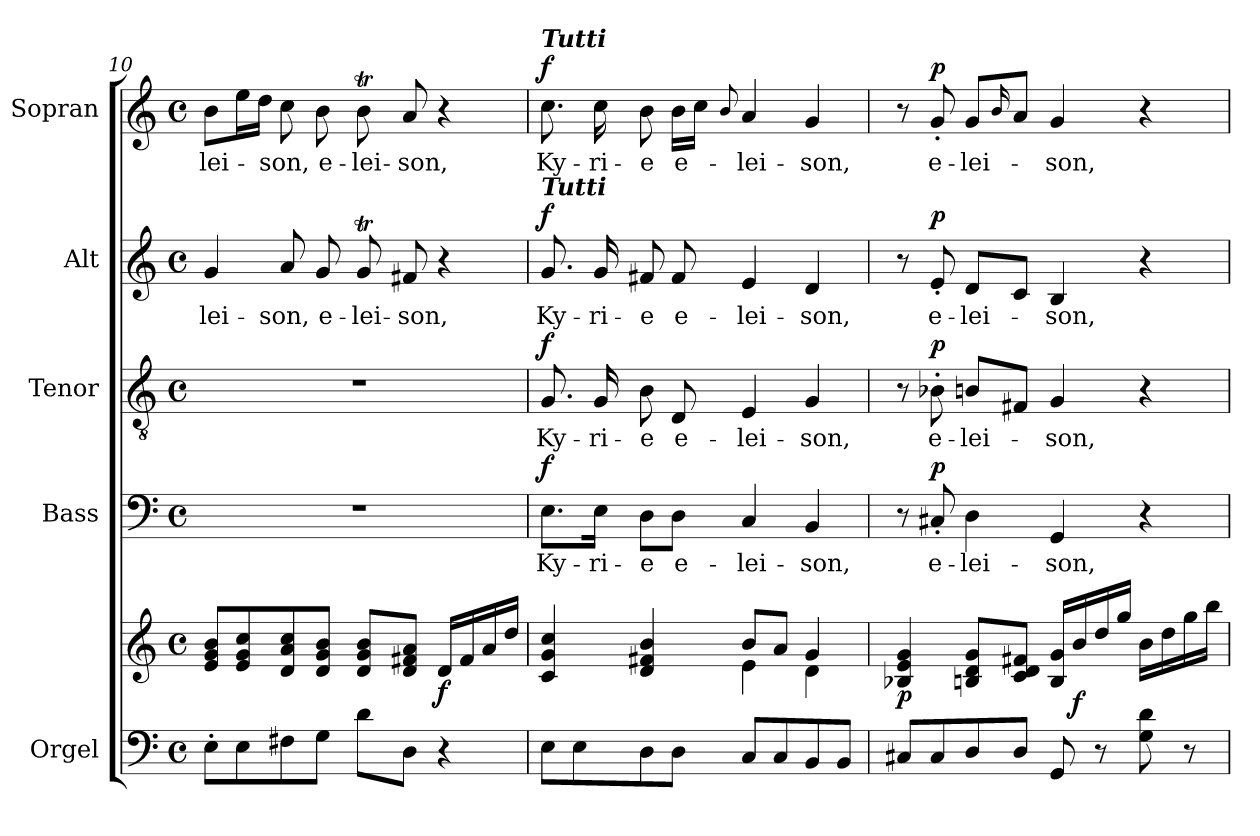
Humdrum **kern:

**kern	**kern	**dynam	**kern	**text	**dynam	**kern	**text	**dynam	**kern	**text	**dynam	**kern	**text	**dynam
*part5	*part5	*part5	*part4	*part4	*part4	*part3	*part3	*part3	*part2	*part2	*part2	*part1	*part1	*part1
*staff6	*staff5	*staff5/6	*staff4	*staff4	*staff4	*staff3	*staff3	*staff3	*staff2	*staff2	*staff2	*staff1	*staff1	*staff1
*I"Orgel	*	*	*I"Bass	*	*	*I"Tenor	*	*	*I"Alt	*	*	*I"Sopran	*	*
*	*	*	*I'B.	*	*	*I'T.	*	*	*I'A.	*	*	*I'S.	*	*
*clefF4	*clefG2	*	*clefF4	*	*	*clefGv2	*	*	*clefG2	*	*	*clefG2	*	*
*k[]	*k[]	*	*k[]	*	*	*k[]	*	*	*k[]	*	*	*k[]	*	*
*C:	*C:	*	*C:	*	*	*C:	*	*	*C:	*	*	*C:	*	*
*M4/4	*M4/4	*	*M4/4	*	*	*M4/4	*	*	*M4/4	*	*	*M4/4	*	*
*met(c)	*met(c)	*	*met(c)	*	*	*met(c)	*	*	*met(c)	*	*	*met(c)	*	*
=10	=10	=10	=10	=10	=10	=10	=10	=10	=10	=10	=10	=10	=10	=10
!	!	!	!	!	!	!	!	!	!	!LO:LY:b	!	!	!LO:LY:b	!
8E'>\L	8e/ 8g/ 8b/L	.	1r	.	.	1r	.	.	4g/	-lei-	.	8b\L	-lei-	.
8E\	8e/ 8g/ 8cc/	.	.	.	.	.	.	.	.	.	.	16ee\L	.	.
.	.	.	.	.	.	.	.	.	.	.	.	16dd\JJ	.	.
!	!	!	!	!	!	!	!	!	!	!LO:LY:b	!	!	!LO:LY:b	!
8F#X\	8d/ 8a/ 8cc/	.	.	.	.	.	.	.	8a/	-son,	.	8cc\	-son,	.
!	!	!	!	!	!	!	!	!	!	!LO:LY:b	!	!	!LO:LY:b	!
8G\J	8d/ 8g/ 8b/J	.	.	.	.	.	.	.	8g/	e-	.	8b\	e-	.
!	!	!	!	!	!	!	!	!	!	!LO:LY:b	!	!	!LO:LY:b	!
8d\L	8d/ 8g/ 8b/L	.	.	.	.	.	.	.	8gT/	-lei-	.	8bt\	-lei-	.
!	!	!	!	!	!	!	!	!	!	!LO:LY:b	!	!	!LO:LY:b	!
8D\J	8d/ 8f#X/ 8a/J	.	.	.	.	.	.	.	8f#X/	-son,	.	8a/	-son,	.
!	!	!LO:DY:b	!	!	!	!	!	!	!	!	!	!	!	!
4r	16d/LL	f	.	.	.	.	.	.	4r	.	.	4r	.	.
.	16f#/	.	.	.	.	.	.	.	.	.	.	.	.	.
.	16a/	.	.	.	.	.	.	.	.	.	.	.	.	.
.	16dd/JJ	.	.	.	.	.	.	.	.	.	.	.	.	.
!!LO:LB:g=z
=11	=11	=11	=11	=11	=11	=11	=11	=11	=11	=11	=11	=11	=11	=11
*	*^	*	*	*	*	*	*	*	*	*	*	*	*	*
!	!	!	!	!	!	!	!	!	!	!	!	!	!LO:TX:a:Bi:t=Tutti	!	!
!	!	!	!	!	!	!	!	!	!	!LO:TX:a:Bi:t=Tutti	!	!	!	!	!
!	!	!	!	!	!LO:LY:b	!LO:DY:a	!	!LO:LY:b	!LO:DY:a	!	!LO:LY:b	!LO:DY:a	!	!LO:LY:b	!LO:DY:a
8E\L	4c/ 4g/ 4cc/	2ryy	.	8.E\L	Ky-	f	8.G/	Ky-	f	8.g/	Ky-	f	8.cc\	Ky-	f
8E\	.	.	.	.	.	.	.	.	.	.	.	.	.	.	.
!	!	!	!	!	!LO:LY:b	!	!	!LO:LY:b	!	!	!LO:LY:b	!	!	!LO:LY:b	!
.	.	.	.	16E\Jk	-ri-	.	16G/	-ri-	.	16g/	-ri-	.	16cc\	-ri-	.
!	!	!	!	!	!LO:LY:b	!	!	!LO:LY:b	!	!	!LO:LY:b	!	!	!LO:LY:b	!
8D\	4d/ 4f#X/ 4b/	.	.	8D\L	-e	.	8B\	-e	.	8f#X/	-e	.	8b\	-e	.
!	!	!	!	!	!LO:LY:b	!	!	!LO:LY:b	!	!	!LO:LY:b	!	!	!LO:LY:b	!
8D\J	.	.	.	8D\J	e-	.	8D/	e-	.	8f#/	e-	.	16b\LL	e-	.
.	.	.	.	.	.	.	.	.	.	.	.	.	16cc\JJ	.	.
.	.	.	.	.	.	.	.	.	.	.	.	.	8qqb/	.	.
!	!	!	!	!	!LO:LY:b	!	!	!LO:LY:b	!	!	!LO:LY:b	!	!	!LO:LY:b	!
8C/L	8b/L	4e\	.	4C/	-lei-	.	4E/	-lei-	.	4e/	-lei-	.	4a/	-lei-	.
8C/	8a/J	.	.	.	.	.	.	.	.	.	.	.	.	.	.
!	!	!	!	!	!LO:LY:b	!	!	!LO:LY:b	!	!	!LO:LY:b	!	!	!LO:LY:b	!
8BB/	4g/	4d\	.	4BB/	-son,	.	4G/	-son,	.	4d/	-son,	.	4g/	-son,	.
8BB/J	.	.	.	.	.	.	.	.	.	.	.	.	.	.	.
*	*v	*v	*	*	*	*	*	*	*	*	*	*	*	*	*
=12	=12	=12	=12	=12	=12	=12	=12	=12	=12	=12	=12	=12	=12	=12
!	!	!LO:DY:b	!	!	!	!	!	!	!	!	!	!	!	!
8C#X/L	4B-X/ 4e/ 4g/	p	8r	.	.	8r	.	.	8r	.	.	8r	.	.
!	!	!	!	!LO:LY:b	!LO:DY:a	!	!LO:LY:b	!LO:DY:a	!	!LO:LY:b	!LO:DY:a	!	!LO:LY:b	!LO:DY:a
8C#/	.	.	8C#X'</	e-	p	8B-X'>\	e-	p	8e'</	e-	p	8g'</	e-	p
!	!	!	!	!LO:LY:b	!	!	!LO:LY:b	!	!	!LO:LY:b	!	!	!LO:LY:b	!
8D/	8Bn/ 8d/ 8g/L	.	4D\	-lei-	.	8Bn/L	-lei-	.	8d/L	-lei-	.	8g/L	-lei-	.
.	.	.	.	.	.	.	.	.	.	.	.	16qqb/	.	.
8D/J	8c/ 8d/ 8f#X/J	.	.	.	.	8F#X/J	.	.	8c/J	.	.	8a/J	.	.
!	!	!	!	!LO:LY:b	!	!	!LO:LY:b	!	!	!LO:LY:b	!	!	!LO:LY:b	!
8GG/	16B/ 16g/LL	.	4GG/	-son,	.	4G/	-son,	.	4B/	-son,	.	4g/	-son,	.
!	!	!LO:DY:b	!	!	!	!	!	!	!	!	!	!	!	!
.	16b/	f	.	.	.	.	.	.	.	.	.	.	.	.
8r	16dd/	.	.	.	.	.	.	.	.	.	.	.	.	.
.	16gg/JJ	.	.	.	.	.	.	.	.	.	.	.	.	.
8G\ 8d\	16b\LL	.	4r	.	.	4r	.	.	4r	.	.	4r	.	.
.	16dd\	.	.	.	.	.	.	.	.	.	.	.	.	.
8r	16gg\	.	.	.	.	.	.	.	.	.	.	.	.	.
.	16bb\JJ	.	.	.	.	.	.	.	.	.	.	.	.	.
=	=	=	=	=	=	=	=	=	=	=	=	=	=	=
*-	*-	*-	*-	*-	*-	*-	*-	*-	*-	*-	*-	*-	*-	*-
